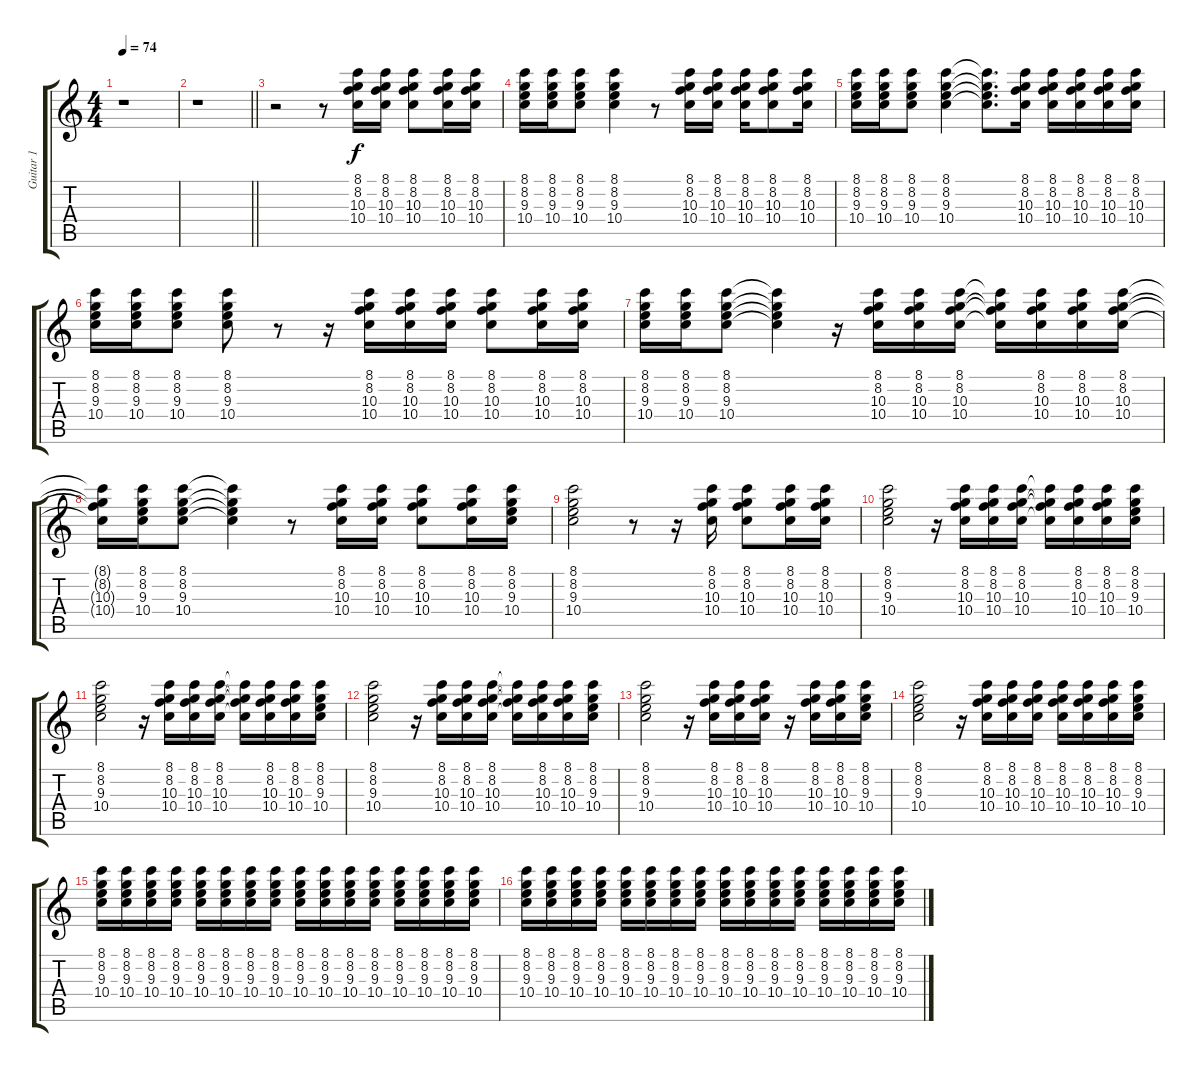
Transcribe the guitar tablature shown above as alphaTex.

\track ("Guitar 1" "Guitar 1") {instrument overdrivenguitar}
\staff {score tabs}
\tuning (E4 B3 G3 D3 A2 E2) {hide}
\ts (4 4)
\tempo 74
\clef g2
\ks c
r.1{dy f} |
\barLineRight lightlight
r.1 |
r.2 r.8 (8.1 8.2 10.3 10.4).16{instrument electricguitarclean} (8.1 8.2 10.3 10.4).16 (8.1 8.2 10.3 10.4).8 (8.1 8.2 10.3 10.4).16 (8.1 8.2 10.3 10.4).16 |
(8.1 8.2 9.3 10.4).16{instrument electricguitarclean} (8.1 8.2 9.3 10.4).16 (8.1 8.2 9.3 10.4).8 (8.1 8.2 9.3 10.4).4 r.8 (8.1 8.2 10.3 10.4).16 (8.1 8.2 10.3 10.4).16 (8.1 8.2 10.3 10.4).16 (8.1 8.2 10.3 10.4).8 (8.1 8.2 10.3 10.4).16 |
(8.1 8.2 9.3 10.4).16{instrument electricguitarclean} (8.1 8.2 9.3 10.4).16 (8.1 8.2 9.3 10.4).8 (8.1 8.2 9.3 10.4).4 (8.1{t} 8.2{t} 9.3{t} 10.4{t}).8{d} (8.1 8.2 10.3 10.4).16 (8.1 8.2 10.3 10.4).16 (8.1 8.2 10.3 10.4).16 (8.1 8.2 10.3 10.4).16 (8.1 8.2 10.3 10.4).16 |
(8.1 8.2 9.3 10.4).16{instrument electricguitarclean} (8.1 8.2 9.3 10.4).16 (8.1 8.2 9.3 10.4).8 (8.1 8.2 9.3 10.4).8 r.8 r.16 (8.1 8.2 10.3 10.4).16 (8.1 8.2 10.3 10.4).16 (8.1 8.2 10.3 10.4).16 (8.1 8.2 10.3 10.4).8 (8.1 8.2 10.3 10.4).16 (8.1 8.2 10.3 10.4).16 |
(8.1 8.2 9.3 10.4).16{instrument electricguitarclean} (8.1 8.2 9.3 10.4).16 (8.1 8.2 9.3 10.4).8 (8.1{t} 8.2{t} 9.3{t} 10.4{t}).4 r.16 (8.1 8.2 10.3 10.4).16 (8.1 8.2 10.3 10.4).16 (8.1 8.2 10.3 10.4).16 (8.1{t} 8.2{t} 10.3{t} 10.4{t}).16 (8.1 8.2 10.3 10.4).16 (8.1 8.2 10.3 10.4).16 (8.1 8.2 10.3 10.4).16 |
(8.1{t} 8.2{t} 10.3{t} 10.4{t}).16{instrument electricguitarclean} (8.1 8.2 9.3 10.4).16 (8.1 8.2 9.3 10.4).8 (8.1{t} 8.2{t} 9.3{t} 10.4{t}).4 r.8 (8.1 8.2 10.3 10.4).16 (8.1 8.2 10.3 10.4).16 (8.1 8.2 10.3 10.4).8 (8.1 8.2 10.3 10.4).16 (8.1 8.2 9.3 10.4).16 |
(8.1 8.2 9.3 10.4).2{instrument electricguitarclean} r.8 r.16 (8.1 8.2 10.3 10.4).16 (8.1 8.2 10.3 10.4).8 (8.1 8.2 10.3 10.4).16 (8.1 8.2 10.3 10.4).16 |
(8.1 8.2 9.3 10.4).2{instrument electricguitarclean} r.16 (8.1 8.2 10.3 10.4).16 (8.1 8.2 10.3 10.4).16 (8.1 8.2 10.3 10.4).16 (8.1{t} 8.2{t} 10.3{t} 10.4{t}).16 (8.1 8.2 10.3 10.4).16 (8.1 8.2 10.3 10.4).16 (8.1 8.2 9.3 10.4).16 |
(8.1 8.2 9.3 10.4).2{instrument electricguitarclean} r.16 (8.1 8.2 10.3 10.4).16 (8.1 8.2 10.3 10.4).16 (8.1 8.2 10.3 10.4).16 (8.1{t} 8.2{t} 10.3{t} 10.4{t}).16 (8.1 8.2 10.3 10.4).16 (8.1 8.2 10.3 10.4).16 (8.1 8.2 9.3 10.4).16 |
(8.1 8.2 9.3 10.4).2{instrument electricguitarclean} r.16 (8.1 8.2 10.3 10.4).16 (8.1 8.2 10.3 10.4).16 (8.1 8.2 10.3 10.4).16 (8.1{t} 8.2{t} 10.3{t} 10.4{t}).16 (8.1 8.2 10.3 10.4).16 (8.1 8.2 10.3 10.4).16 (8.1 8.2 9.3 10.4).16 |
(8.1 8.2 9.3 10.4).2{instrument electricguitarclean} r.16 (8.1 8.2 10.3 10.4).16 (8.1 8.2 10.3 10.4).16 (8.1 8.2 10.3 10.4).16 r.16 (8.1 8.2 10.3 10.4).16 (8.1 8.2 10.3 10.4).16 (8.1 8.2 9.3 10.4).16 |
(8.1 8.2 9.3 10.4).2{instrument electricguitarclean} r.16 (8.1 8.2 10.3 10.4).16 (8.1 8.2 10.3 10.4).16 (8.1 8.2 10.3 10.4).16 (8.1 8.2 10.3 10.4).16 (8.1 8.2 10.3 10.4).16 (8.1 8.2 10.3 10.4).16 (8.1 8.2 9.3 10.4).16 |
(8.1 8.2 9.3 10.4).16{instrument electricguitarclean} (8.1 8.2 9.3 10.4).16 (8.1 8.2 9.3 10.4).16 (8.1 8.2 9.3 10.4).16 (8.1 8.2 9.3 10.4).16 (8.1 8.2 9.3 10.4).16 (8.1 8.2 9.3 10.4).16 (8.1 8.2 9.3 10.4).16 (8.1 8.2 9.3 10.4).16 (8.1 8.2 9.3 10.4).16 (8.1 8.2 9.3 10.4).16 (8.1 8.2 9.3 10.4).16 (8.1 8.2 9.3 10.4).16 (8.1 8.2 9.3 10.4).16 (8.1 8.2 9.3 10.4).16 (8.1 8.2 9.3 10.4).16 |
(8.1 8.2 9.3 10.4).16{instrument electricguitarclean} (8.1 8.2 9.3 10.4).16 (8.1 8.2 9.3 10.4).16 (8.1 8.2 9.3 10.4).16 (8.1 8.2 9.3 10.4).16 (8.1 8.2 9.3 10.4).16 (8.1 8.2 9.3 10.4).16 (8.1 8.2 9.3 10.4).16 (8.1 8.2 9.3 10.4).16 (8.1 8.2 9.3 10.4).16 (8.1 8.2 9.3 10.4).16 (8.1 8.2 9.3 10.4).16 (8.1 8.2 9.3 10.4).16 (8.1 8.2 9.3 10.4).16 (8.1 8.2 9.3 10.4).16 (8.1 8.2 9.3 10.4).16
